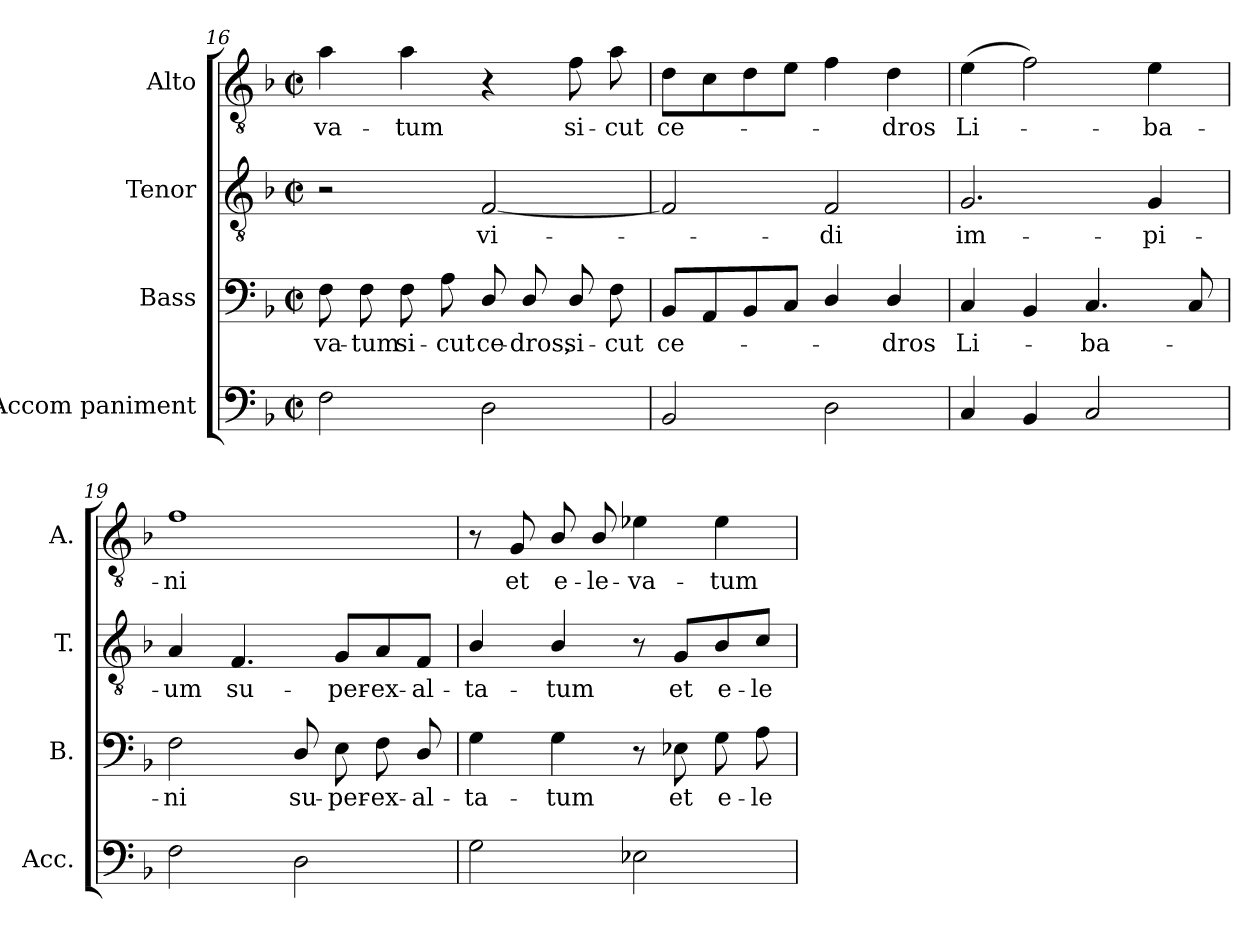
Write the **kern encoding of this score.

**kern	**kern	**text	**kern	**text	**kern	**text
*part4	*part3	*part3	*part2	*part2	*part1	*part1
*staff4	*staff3	*staff3	*staff2	*staff2	*staff1	*staff1
*I"Accom paniment	*I"Bass	*	*I"Tenor	*	*I"Alto	*
*I'Acc.	*I'B.	*	*I'T.	*	*I'A.	*
!!LO:LB:g=z
*clefF4	*clefF4	*	*clefGv2	*	*clefGv2	*
*	*	*	*ITrd7c12	*	*ITrd7c12	*
*k[b-]	*k[b-]	*	*k[b-]	*	*k[b-]	*
*F:	*F:	*	*F:	*	*F:	*
*M2/2	*M2/2	*	*M2/2	*	*M2/2	*
*met(c|)	*met(c|)	*	*met(c|)	*	*met(c|)	*
=16	=16	=16	=16	=16	=16	=16
!	!	!LO:LY:b:color=#000000	!	!	!	!
!	!	!	!	!	!	!LO:LY:b:color=#000000
2Fi\	8Fi\	-va-	2r	.	4Ai\	-va-
!	!	!LO:LY:b:color=#000000	!	!	!	!
.	8Fi\	-tum	.	.	.	.
!	!	!LO:LY:b:color=#000000	!	!	!	!
!	!	!	!	!	!	!LO:LY:b:color=#000000
.	8Fi\	si-	.	.	4Ai\	-tum
!	!	!LO:LY:b:color=#000000	!	!	!	!
.	8Ai\	-cut	.	.	.	.
!	!	!LO:LY:b:color=#000000	!	!	!	!
!	!	!	!	!LO:LY:b:color=#000000	!	!
2Di\	8Di/	ce-	[<2FFi/	vi-	4r	.
!	!	!LO:LY:b:color=#000000	!	!	!	!
.	8Di/	-dros,	.	.	.	.
!	!	!LO:LY:b:color=#000000	!	!	!	!
!	!	!	!	!	!	!LO:LY:b:color=#000000
.	8Di/	si-	.	.	8Fi\	si-
!	!	!LO:LY:b:color=#000000	!	!	!	!
!	!	!	!	!	!	!LO:LY:b:color=#000000
.	8Fi\	-cut	.	.	8Ai\	-cut
=17	=17	=17	=17	=17	=17	=17
!	!	!LO:LY:b:color=#000000	!	!	!	!
!	!	!	!	!	!	!LO:LY:b:color=#000000
2BB-i/	8BB-i/L	ce-	2FFi/]	.	8Di\L	ce-
.	8AAi/	.	.	.	8Ci\	.
.	8BB-i/	.	.	.	8Di\	.
.	8Ci/J	.	.	.	8Ei\J	.
!	!	!	!	!LO:LY:b:color=#000000	!	!
2Di\	4Di/	.	2FFi/	-di	4Fi\	.
!	!	!LO:LY:b:color=#000000	!	!	!	!
!	!	!	!	!	!	!LO:LY:b:color=#000000
.	4Di/	-dros	.	.	4Di\	-dros
=18	=18	=18	=18	=18	=18	=18
!	!	!LO:LY:b:color=#000000	!	!	!	!
!	!	!	!	!LO:LY:b:color=#000000	!	!
!	!	!	!	!	!	!LO:LY:b:color=#000000
4Ci/	4Ci/	Li-	2.GGi/	im-	(4Ei\	Li-
4BB-i/	4BB-i/	.	.	.	2Fi\)	.
!	!	!LO:LY:b:color=#000000	!	!	!	!
2Ci/	4.Ci/	-ba-	.	.	.	.
!	!	!	!	!LO:LY:b:color=#000000	!	!
!	!	!	!	!	!	!LO:LY:b:color=#000000
.	.	.	4GGi/	-pi-	4Ei\	-ba-
.	8Ci/	.	.	.	.	.
=19	=19	=19	=19	=19	=19	=19
!	!	!LO:LY:b:color=#000000	!	!	!	!
!	!	!	!	!LO:LY:b:color=#000000	!	!
!	!	!	!	!	!	!LO:LY:b:color=#000000
2Fi\	2Fi\	-ni	4AAi/	-um	1Fi	-ni
!	!	!	!	!LO:LY:b:color=#000000	!	!
.	.	.	4.FFi/	su-	.	.
!	!	!LO:LY:b:color=#000000	!	!	!	!
2Di\	8Di/	su-	.	.	.	.
!	!	!LO:LY:b:color=#000000	!	!	!	!
!	!	!	!	!LO:LY:b:color=#000000	!	!
.	8Ei\	-per-	8GGi/L	-per-	.	.
!	!	!LO:LY:b:color=#000000	!	!	!	!
!	!	!	!	!LO:LY:b:color=#000000	!	!
.	8Fi\	-ex-	8AAi/	-ex-	.	.
!	!	!LO:LY:b:color=#000000	!	!	!	!
!	!	!	!	!LO:LY:b:color=#000000	!	!
.	8Di/	-al-	8FFi/J	-al-	.	.
=20	=20	=20	=20	=20	=20	=20
!	!	!LO:LY:b:color=#000000	!	!	!	!
!	!	!	!	!LO:LY:b:color=#000000	!	!
2Gi\	4Gi\	-ta-	4BB-i/	-ta-	8r	.
!	!	!	!	!	!	!LO:LY:b:color=#000000
.	.	.	.	.	8GGi/	et
!	!	!LO:LY:b:color=#000000	!	!	!	!
!	!	!	!	!LO:LY:b:color=#000000	!	!
!	!	!	!	!	!	!LO:LY:b:color=#000000
.	4Gi\	-tum	4BB-i/	-tum	8BB-i/	e-
!	!	!	!	!	!	!LO:LY:b:color=#000000
.	.	.	.	.	8BB-i/	-le-
!	!	!	!	!	!	!LO:LY:b:color=#000000
2E-Xi\	8r	.	8r	.	4E-Xi\	-va-
!	!	!LO:LY:b:color=#000000	!	!	!	!
!	!	!	!	!LO:LY:b:color=#000000	!	!
.	8E-Xi\	et	8GGi/L	et	.	.
!	!	!LO:LY:b:color=#000000	!	!	!	!
!	!	!	!	!LO:LY:b:color=#000000	!	!
!	!	!	!	!	!	!LO:LY:b:color=#000000
.	8Gi\	e-	8BB-i/	e-	4E-i\	-tum
!	!	!LO:LY:b:color=#000000	!	!	!	!
!	!	!	!	!LO:LY:b:color=#000000	!	!
.	8Ai\	-le-	8Ci/J	-le-	.	.
=	=	=	=	=	=	=
*-	*-	*-	*-	*-	*-	*-
